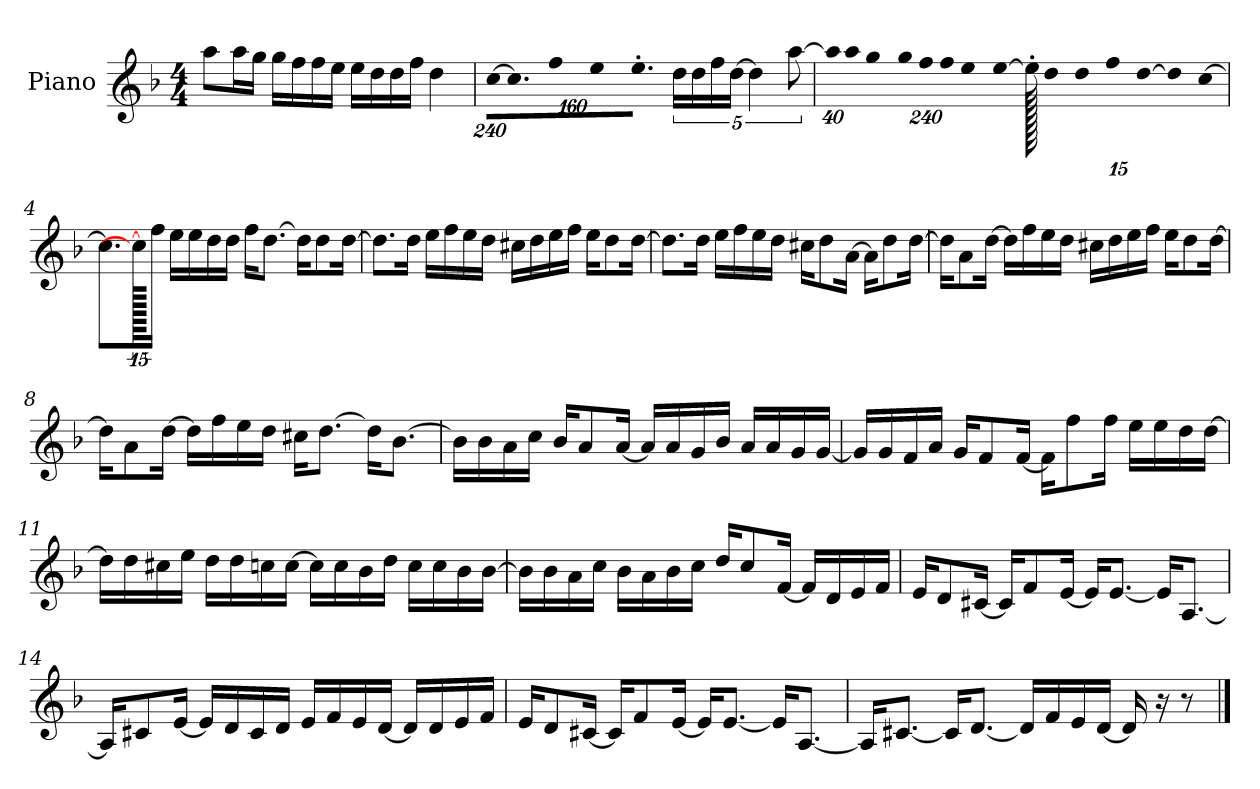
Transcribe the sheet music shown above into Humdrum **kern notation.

**kern
*part1
*staff1
*I"Piano
*I'P-no
*clefG2
*k[b-]
*M4/4
*MM90
=1
8aa\L
16aa\L
16gg\JJ
16gg\LL
16ff\
16ff\
16ee\JJ
16ee\LL
16dd\
16dd\
16ff\JJ
4dd\
=2
*Xbrackettup
!LO:N:vis=16
[1920%137cc\KL
!LO:N:vis=8.
640%137cc\]
!LO:N:vis=16
1920%137ff\L
!LO:N:vis=32
640%23ee\K
!LO:N:vis=16.
960%103ee'\JJ
*brackettup
20dd\LL
20dd\
20ff\
[20dd\JJ
5dd\]
[10aa\
=3
*Xbrackettup
!LO:N:vis=32
640%23aa\KLL]
!LO:N:vis=16
1920%137aa\
!LO:N:vis=32
640%23gg\K
!LO:N:vis=16
1920%137gg\
!LO:N:vis=16
1920%137ff\
!LO:N:vis=16
1920%137ff\
!LO:N:vis=32
640%23ee\K
[384%41ee\J
1920ee'\]
*brackettup
20dd\LL
20dd\
20ff\
[20dd\JJ
5dd\]
[1920%191cc\
!!LO:LB:g=z
=4
8.cc\L]
1920cc\_
16ff\Jk
16ee\LL
16ee\
16dd\
16dd\JJ
16ff\KL
[8.dd\J
16dd\KL]
8dd\
[16dd\Jk
=5
8.dd\L]
16dd\Jk
16ee\LL
16ff\
16ee\
16dd\JJ
16cc#X\LL
16dd\
16ee\
16ff\JJ
16ee\KL
8dd\
[16dd\Jk
=6
8.dd\L]
16dd\Jk
16ee\LL
16ff\
16ee\
16dd\JJ
16cc#X\KL
8dd\
[16a\Jk
16a\KL]
8dd\
[16dd\Jk
!!LO:LB:g=z
=7
16dd\KL]
8a\
[16dd\Jk
16dd\LL]
16ff\
16ee\
16dd\JJ
16cc#X\LL
16dd\
16ee\
16ff\JJ
16ee\KL
8dd\
[16dd\Jk
=8
16dd\KL]
8a\
[16dd\Jk
16dd\LL]
16ff\
16ee\
16dd\JJ
16cc#X\KL
[8.dd\J
16dd\KL]
[8.b-\J
=9
16b-\LL]
16b-\
16a\
16cc\JJ
16b-/KL
8a/
[16a/Jk
16a/LL]
16a/
16g/
16b-/JJ
16a/LL
16a/
16g/
[16g/JJ
!!LO:LB:g=z
=10
16g/LL]
16g/
16f/
16a/JJ
16g/KL
8f/
[16f/Jk
16f\KL]
8ff\
16ff\Jk
16ee\LL
16ee\
16dd\
[16dd\JJ
=11
16dd\LL]
16dd\
16cc#X\
16ee\JJ
16dd\LL
16dd\
16ccn\
[16cc\JJ
16cc\LL]
16cc\
16b-\
16dd\JJ
16cc\LL
16cc\
16b-\
[16b-\JJ
=12
16b-\LL]
16b-\
16a\
16cc\JJ
16b-\LL
16a\
16b-\
16cc\JJ
16dd/KL
8cc/
[16f/Jk
16f/LL]
16d/
16e/
16f/JJ
!!LO:LB:g=z
=13
16e/KL
8d/
[16c#X/Jk
16c#/KL]
8f/
[16e/Jk
16e/KL]
[8.e/J
16e/KL]
[8.A/J
=14
16A/KL]
8c#X/
[16e/Jk
16e/LL]
16d/
16c#/
16d/JJ
16e/LL
16f/
16e/
[16d/JJ
16d/LL]
16d/
16e/
16f/JJ
=15
16e/KL
8d/
[16c#X/Jk
16c#/KL]
8f/
[16e/Jk
16e/KL]
[8.e/J
16e/KL]
[8.A/J
!!LO:LB:g=z
=16
16A/KL]
[8.c#X/J
16c#/KL]
[8.d/J
16d/LL]
16f/
16e/
[16d/JJ
16d/]
16r
8r
==
*-
